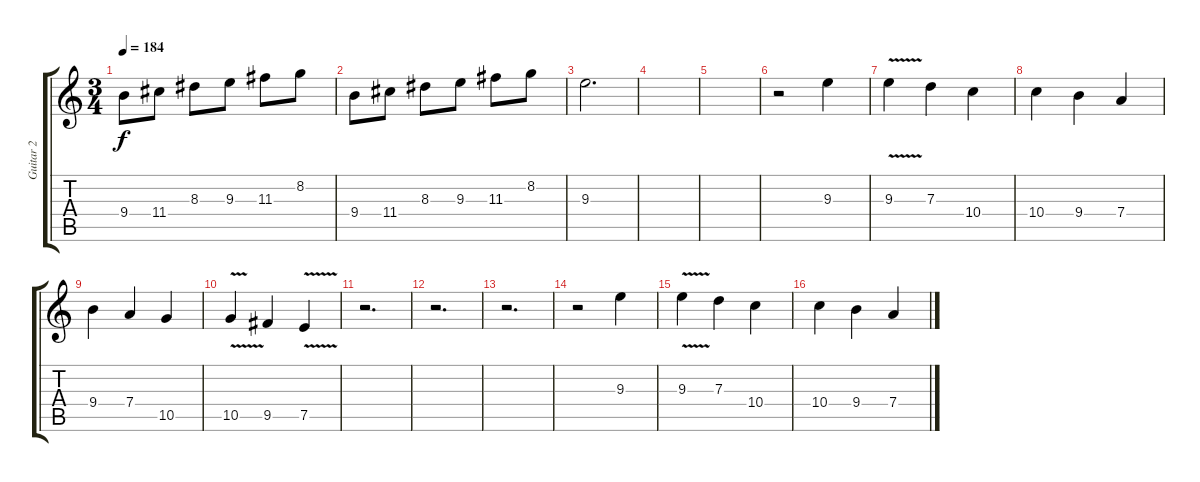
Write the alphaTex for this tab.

\track ("Guitar 2" "Guitar 2") {instrument distortionguitar}
\staff {score tabs}
\tuning (E4 B3 G3 D3 A2 E2) {hide}
\ts (3 4)
\tempo 184
\clef g2
\ks c
9.4.8{dy f} 11.4.8 8.3.8 9.3.8 11.3.8 8.2.8 |
9.4.8 11.4.8 8.3.8 9.3.8 11.3.8 8.2.8 |
9.3.2{d} |
|
|
r.2 9.3.4 |
9.3{v}.4 7.3.4 10.4.4 |
10.4.4 9.4.4 7.4.4 |
9.4.4 7.4.4 10.5.4 |
10.5{v}.4 9.5.4 7.5{v}.4 |
r.2{d} |
r.2{d} |
r.2{d} |
r.2 9.3.4 |
9.3{v}.4 7.3.4 10.4.4 |
10.4.4 9.4.4 7.4.4
